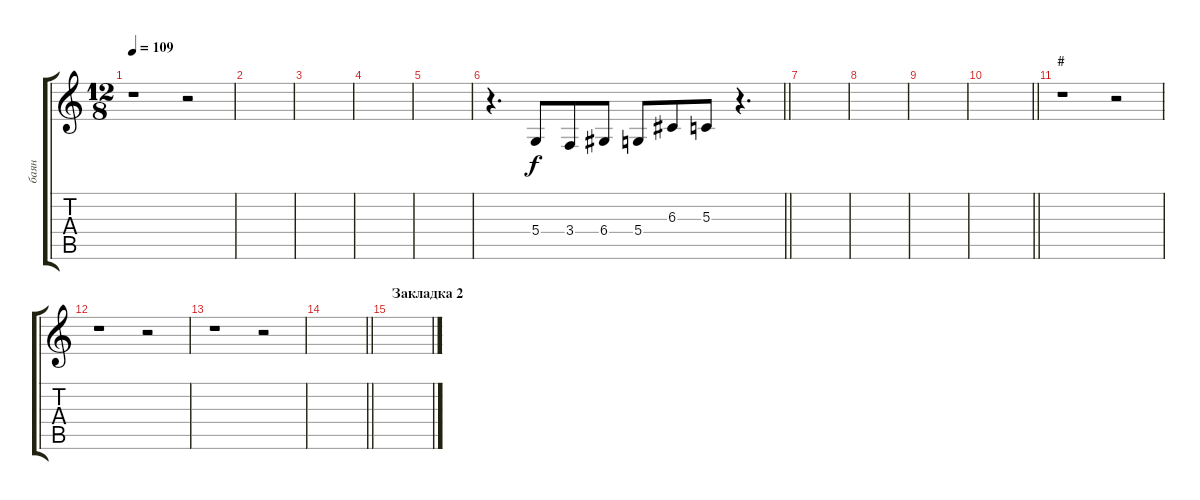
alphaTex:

\track ("баян" "баян") {instrument accordion}
\staff {score tabs}
\tuning (E4 B3 G3 D3 A2 E2) {hide}
\ts (12 8)
\tempo 109
\clef g2
\ks c
r.1{dy f} r.2 |
|
|
|
|
\barLineRight lightlight
r.4{d} 5.4.8 3.4.8 6.4.8 5.4.8 6.3.8 5.3.8 r.4{d} |
|
|
|
\barLineRight lightlight
|
\section ("" "#")
r.1 r.2 |
r.1 r.2 |
r.1 r.2 |
\barLineRight lightlight
|
\section ("" "Закладка 2")
